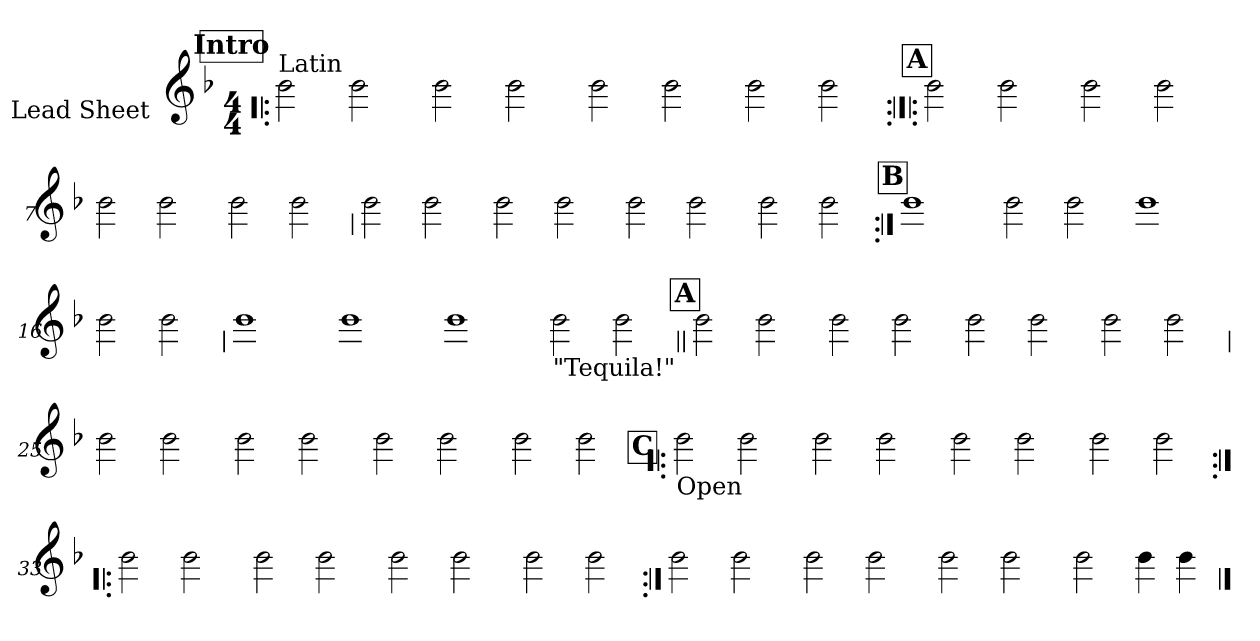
**kern
*part1
*staff1
*I"Lead Sheet
*stria0
*clefG2
*k[b-]
*F:
*M4/4
*MM174
!!LO:REH:place=s1:a:t=Intro
=1!|:
!LO:TX:a:t=Latin
2b-
2b-
=2-
2b-
2b-
=3-
2b-
2b-
=4-
2b-
2b-
!!LO:LB:g=z
!!LO:REH:place=s1:a:t=A
=5:|!|:
2b-
2b-
=6-
2b-
2b-
=7-
2b-
2b-
=8-
2b-
2b-
!!LO:LB:g=z
=9
2b-
2b-
=10-
2b-
2b-
=11-
2b-
2b-
=12-
2b-
2b-
!!LO:LB:g=z
!!LO:REH:place=s1:a:t=B
=13:|!
1b-
=14-
2b-
2b-
=15-
1b-
=16-
2b-
2b-
!!LO:LB:g=z
=17
1b-
=18-
1b-
=19-
1b-
=20-
!LO:TX:b:t="Tequila!"
2b-
2b-
!!LO:LB:g=z
!!LO:REH:place=s1:a:t=A
=21||
2b-
2b-
=22-
2b-
2b-
=23-
2b-
2b-
=24-
2b-
2b-
!!LO:LB:g=z
=25
2b-
2b-
=26-
2b-
2b-
=27-
2b-
2b-
=28-
2b-
2b-
!!LO:LB:g=z
!!LO:REH:place=s1:a:t=C
=29!|:
!LO:TX:b:t=Open
2b-
2b-
=30-
2b-
2b-
=31-
2b-
2b-
=32-
2b-
2b-
!!LO:LB:g=z
=33:|!|:
2b-
2b-
=34-
2b-
2b-
=35-
2b-
2b-
=36-
2b-
2b-
!!LO:LB:g=z
=37:|!
2b-
2b-
=38-
2b-
2b-
=39-
2b-
2b-
=40-
2b-
4b-
4b-
==
*-
